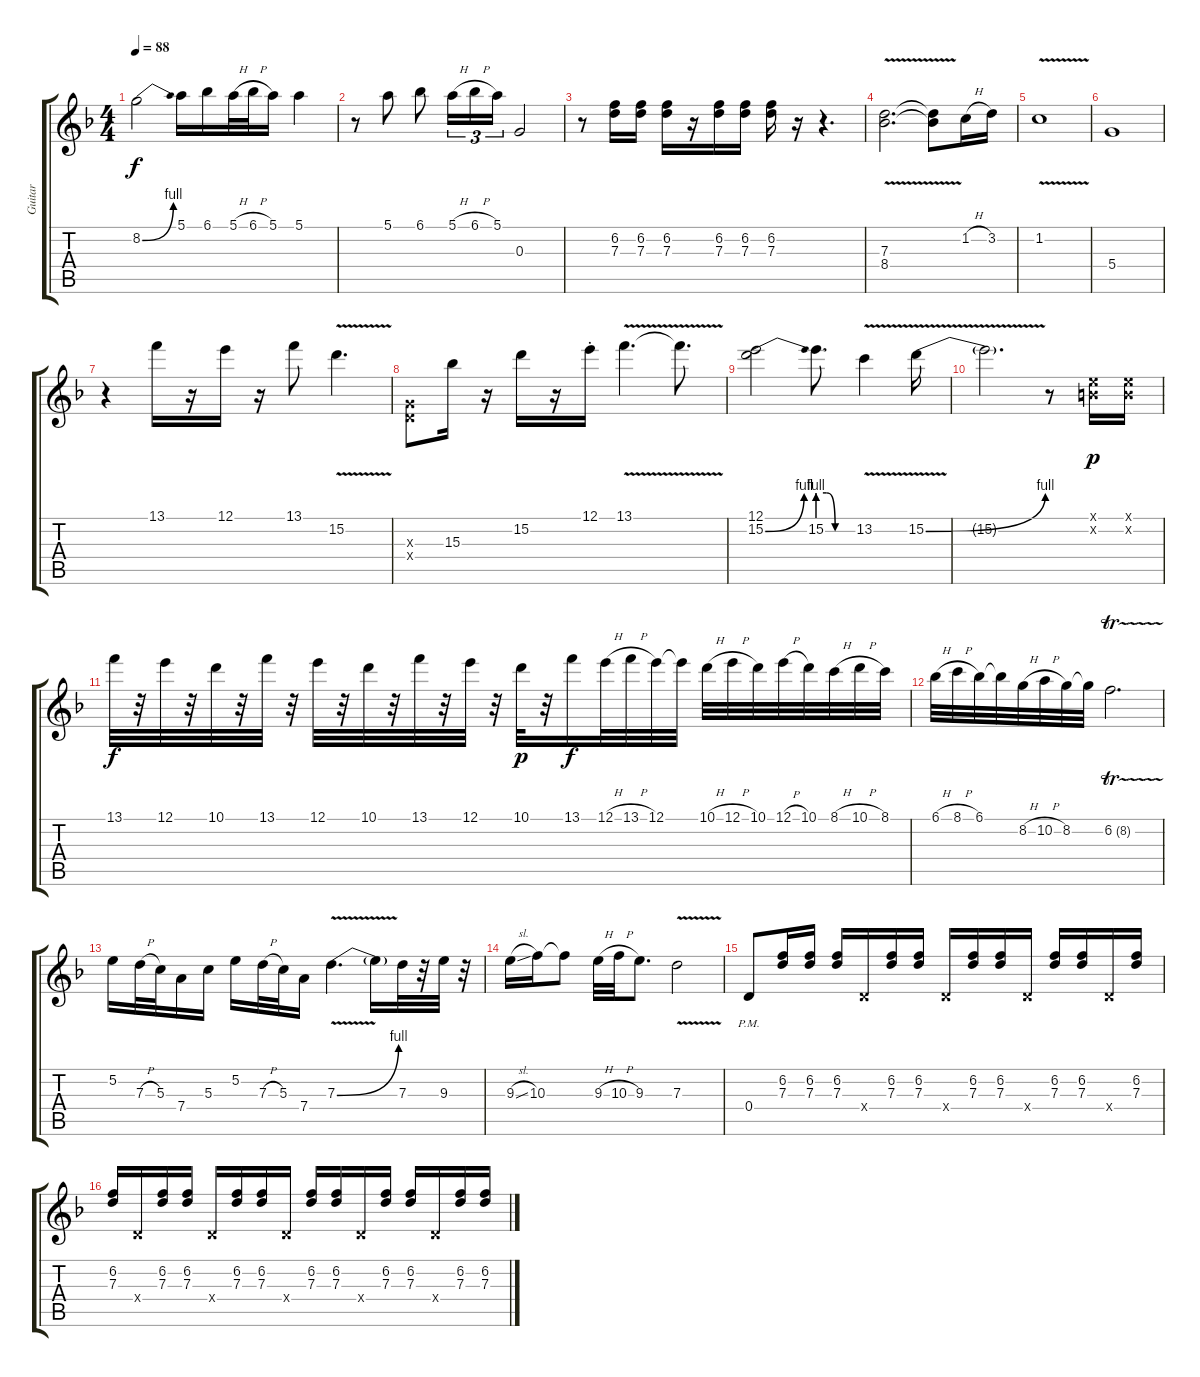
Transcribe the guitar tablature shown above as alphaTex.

\track ("Guitar" "Guitar") {instrument electricguitarclean}
\staff {score tabs}
\tuning (E4 B3 G3 D3 A2 E2) {hide}
\ts (4 4)
\tempo 88
\clef g2
\ks dminor
8.2{be (bend 0 0 60 4)}.2{dy f} 5.1.16 6.1.16 5.1{h}.32 6.1{h}.32 5.1.16 5.1.4 |
r.8 5.1.8 6.1.8 5.1{h}.16{tu (3 2)} 6.1{h}.16{tu (3 2)} 5.1.16{tu (3 2)} 0.3.2 |
r.8 (6.2 7.3).16 (6.2 7.3).16 (6.2 7.3).16 r.16 (6.2 7.3).16 (6.2 7.3).16 (6.2 7.3).16 r.16 r.4{d} |
(7.3{v} 8.4{v}).2{d} (7.3{t} 8.4{t}).8 1.2{h}.16{instrument electricguitarclean} 3.2.16 |
1.2{v}.1 |
5.4.1 |
r.4 13.1.16 r.16 12.1.16 r.16 13.1.8 15.2{v}.4{d} |
(0.3{x} 0.4{x}).8 15.3.16 r.16 15.2.16 r.16 12.1{st}.16 13.1{v}.4{d} 13.1{t}.8{d} |
(12.1 15.2{be (bend 0 0 60 4)}).2{instrument overdrivenguitar} 15.2{be (custom 0 4 15 4 30 0 60 0)}.8{d} 13.2{v}.4 15.2{be (bend 0 0 60 4) v}.16 |
15.2{t}.2{d} r.8 (0.1{x} 0.2{x}).16{dy p} (0.1{x} 0.2{x}).16 |
13.1.32{dy f} r.32 12.1.32 r.32 10.1.32 r.32 13.1.32 r.32 12.1.32 r.32 10.1.32 r.32 13.1.32 r.32 12.1.32 r.32 10.1.32{dy p} r.32 13.1.16{dy f} 12.1{h}.32 13.1{h}.32 12.1.32 12.1{t}.32 10.1{h}.32 12.1{h}.32 10.1.32 12.1{h}.32 10.1.32 8.1{h}.32 10.1{h}.32 8.1.32 |
6.1{h}.32 8.1{h}.32 6.1.32 6.1{t}.32 8.2{h}.32 10.2{h}.32 8.2.32 8.2{t}.32 6.2{tr (8 32)}.2{d} |
5.2.16 7.3{h}.32 5.3.32 7.4.16 5.3.16 5.2.16 7.3{h}.32 5.3.32 7.4.16 7.3{be (bend 0 0 60 4) v}.4{d} 7.3{t}.16 7.3.32 r.32 9.3.32 r.32 |
9.3{sl}.16 10.3.16 10.3{t}.8 9.3{h}.32 10.3{h}.32 9.3.8{d} 7.3{v}.2 |
0.4{pm}.8 (6.2 7.3).16 (6.2 7.3).16 (6.2 7.3).16 0.4{x}.16 (6.2 7.3).16 (6.2 7.3).16 0.4{x}.16 (6.2 7.3).16 (6.2 7.3).16 0.4{x}.16 (6.2 7.3).16 (6.2 7.3).16 0.4{x}.16 (6.2 7.3).16 |
(6.2 7.3).16 0.4{x}.16 (6.2 7.3).16 (6.2 7.3).16 0.4{x}.16 (6.2 7.3).16 (6.2 7.3).16 0.4{x}.16 (6.2 7.3).16 (6.2 7.3).16 0.4{x}.16 (6.2 7.3).16 (6.2 7.3).16 0.4{x}.16 (6.2 7.3).16 (6.2 7.3).16
